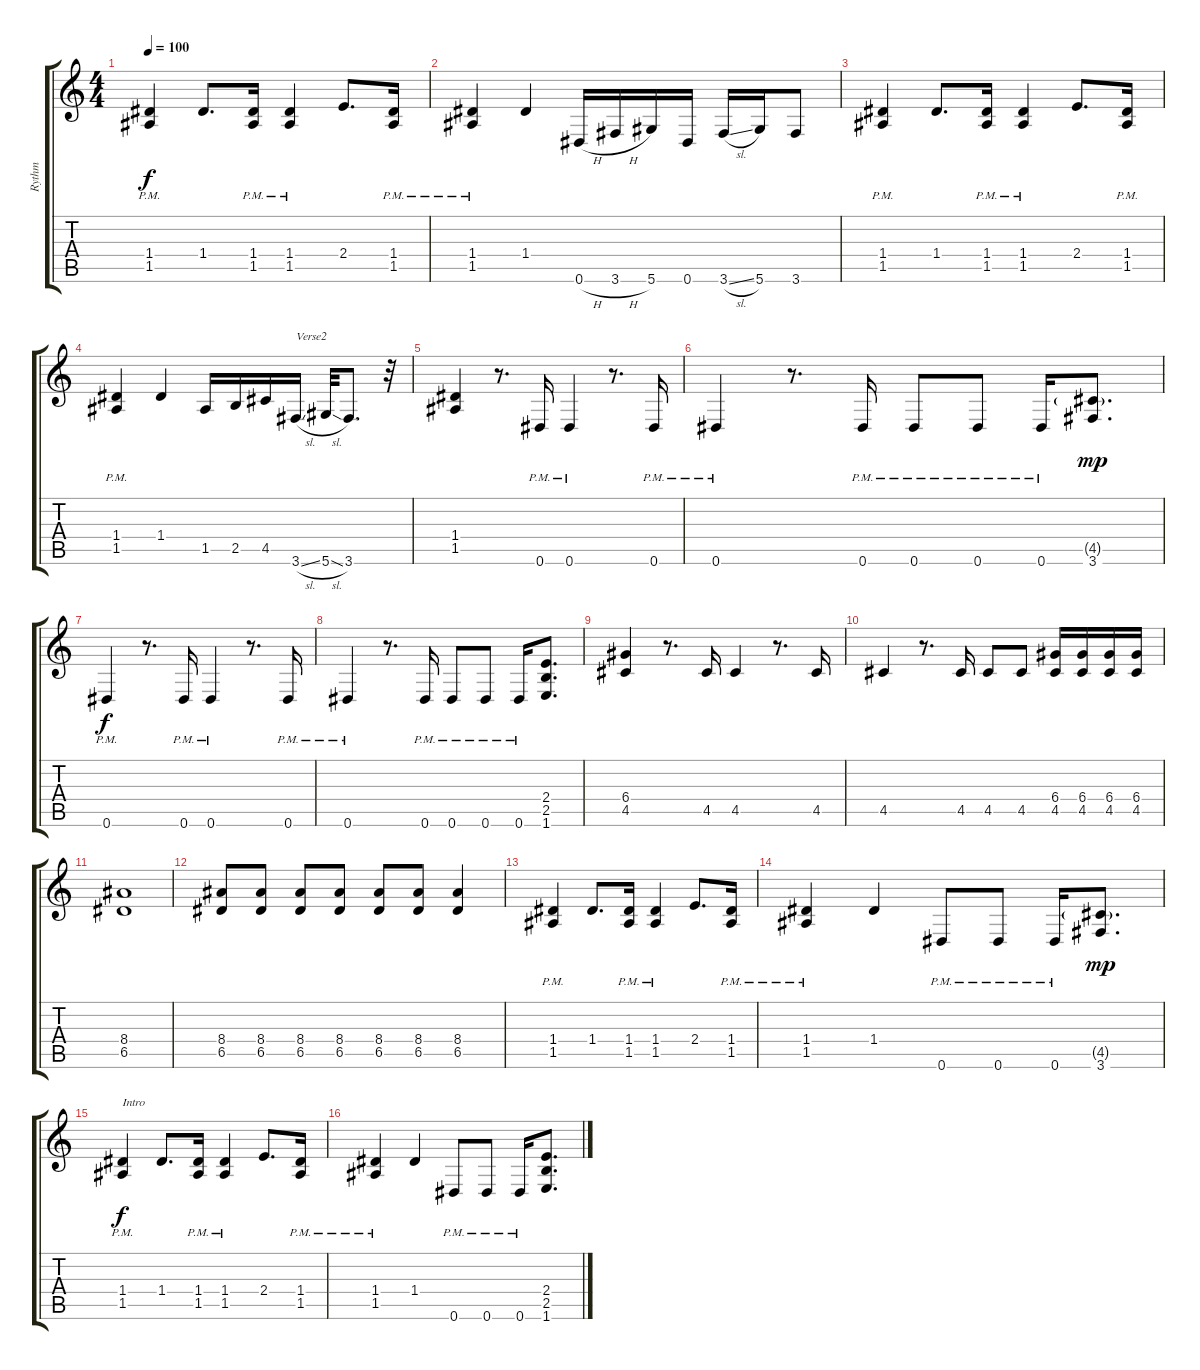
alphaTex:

\track ("Rythm" "Rythm") {instrument overdrivenguitar}
\staff {score tabs}
\tuning (E4 B3 G3 D3 A2 Eb2) {hide}
\ts (4 4)
\tempo 100
\clef g2
\ks c
(1.4{pm} 1.5{pm}).4{dy f} 1.4.8{d} (1.4{pm} 1.5{pm}).16 (1.4{pm} 1.5{pm}).4 2.4.8{d} (1.4{pm} 1.5{pm}).16 |
(1.4{pm} 1.5{pm}).4 1.4.4 0.6{h}.16 3.6{h}.16 5.6.16 0.6.16 3.6{sl}.16 5.6.16 3.6.8 |
(1.4{pm} 1.5{pm}).4 1.4.8{d} (1.4{pm} 1.5{pm}).16 (1.4{pm} 1.5{pm}).4 2.4.8{d} (1.4{pm} 1.5{pm}).16 |
(1.4{pm} 1.5{pm}).4 1.4.4 1.5.16 2.5.16 4.5.16 3.6{sl}.16{txt "Verse2"} 5.6{sl}.32 3.6.8{d} r.32 |
(1.4 1.5).4 r.8{d} 0.6{pm}.16 0.6{pm}.4 r.8{d} 0.6{pm}.16 |
0.6{pm}.4 r.8{d} 0.6{pm}.16 0.6{pm}.8 0.6{pm}.8 0.6{pm}.16 (4.5{g} 3.6).8{d dy mp} |
0.6{pm}.4{dy f} r.8{d} 0.6{pm}.16 0.6{pm}.4 r.8{d} 0.6{pm}.16 |
0.6{pm}.4 r.8{d} 0.6{pm}.16 0.6{pm}.8 0.6{pm}.8 0.6{pm}.16 (2.4 2.5 1.6).8{d} |
(6.4 4.5).4 r.8{d} 4.5.16 4.5.4 r.8{d} 4.5.16 |
4.5.4 r.8{d} 4.5.16 4.5.8 4.5.8 (6.4 4.5).16 (6.4 4.5).16 (6.4 4.5).16 (6.4 4.5).16 |
(8.4 6.5).1 |
(8.4 6.5).8 (8.4 6.5).8 (8.4 6.5).8 (8.4 6.5).8 (8.4 6.5).8 (8.4 6.5).8 (8.4 6.5).4 |
(1.4{pm} 1.5{pm}).4 1.4.8{d} (1.4{pm} 1.5{pm}).16 (1.4{pm} 1.5{pm}).4 2.4.8{d} (1.4{pm} 1.5{pm}).16 |
(1.4{pm} 1.5{pm}).4 1.4.4 0.6{pm}.8 0.6{pm}.8 0.6{pm}.16 (4.5{g} 3.6).8{d dy mp} |
(1.4{pm} 1.5{pm}).4{txt "Intro" dy f} 1.4.8{d} (1.4{pm} 1.5{pm}).16 (1.4{pm} 1.5{pm}).4 2.4.8{d} (1.4{pm} 1.5{pm}).16 |
(1.4{pm} 1.5{pm}).4 1.4.4 0.6{pm}.8 0.6{pm}.8 0.6{pm}.16 (2.4 2.5 1.6).8{d}
